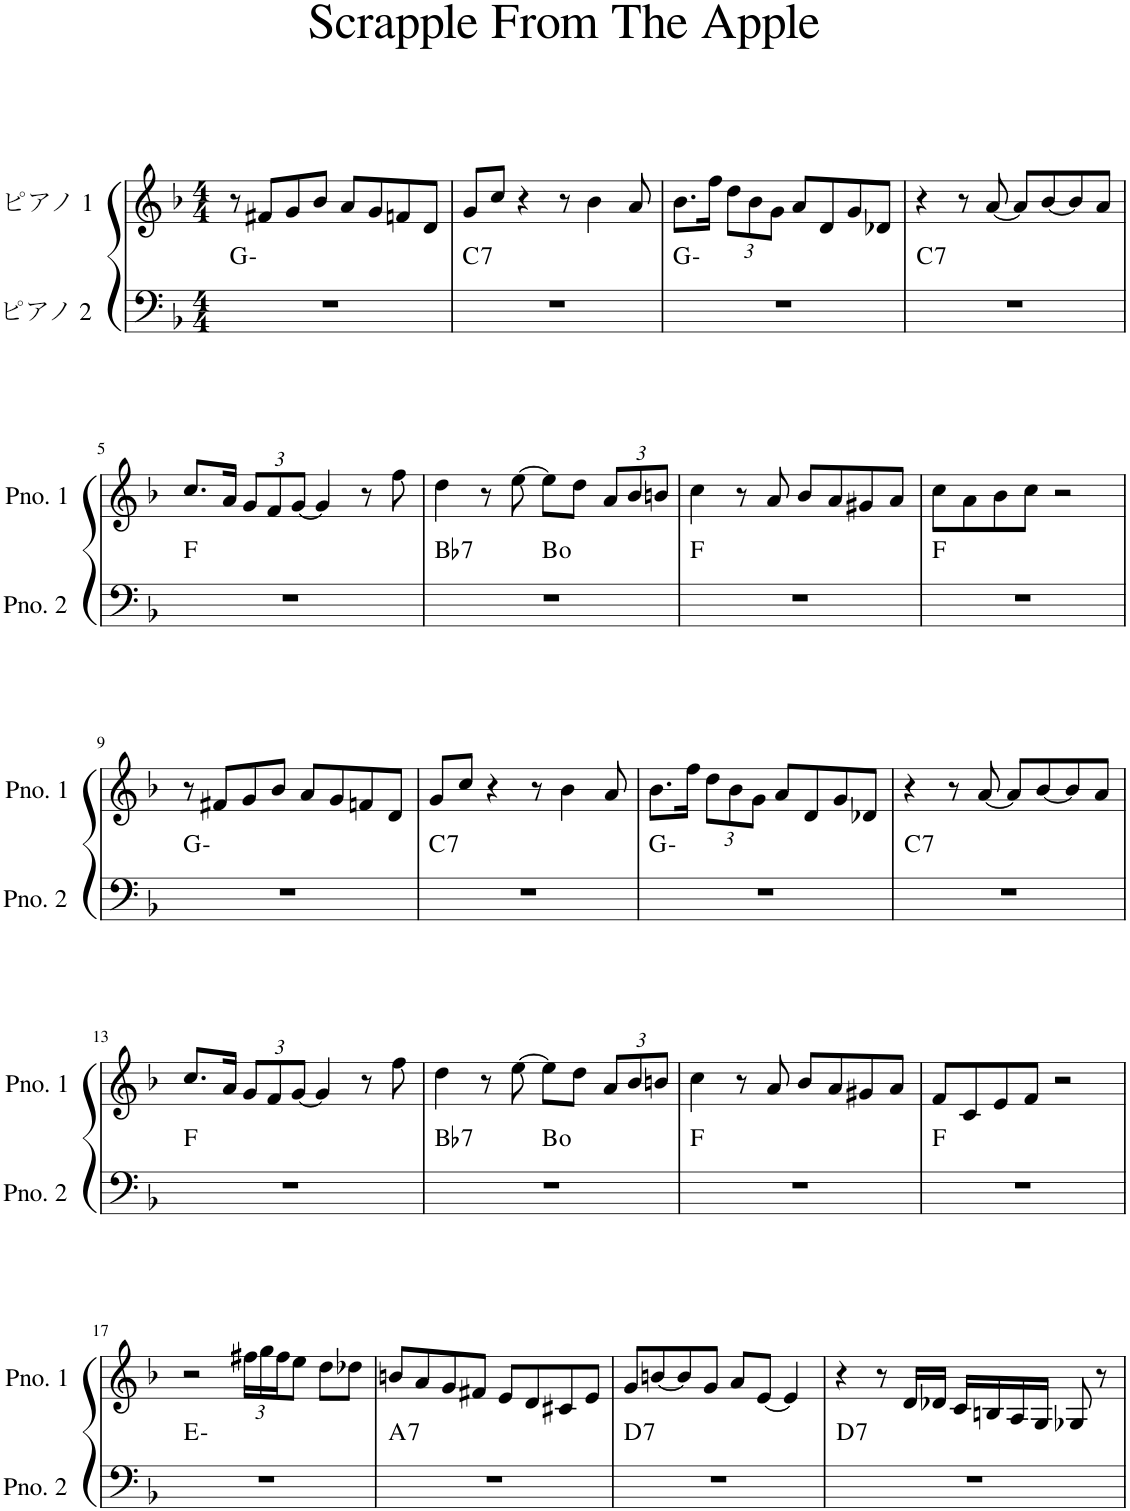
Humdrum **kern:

**kern	**harte	**kern
*part2	*part2	*part1
*staff2	*	*staff1
*I"ピアノ 2	*	*I"ピアノ 1
*clefF4	*	*clefG2
*k[b-]	*	*k[b-]
*M4/4	*	*M4/4
=1	=1	=1
1r	G:min	8r
.	.	8f#X/L
.	.	8g/
.	.	8b-/J
.	.	8a/L
.	.	8g/
.	.	8fn/
.	.	8d/J
=2	=2	=2
!	!LO:H:kt=7	!
1r	C:7	8g/L
.	.	8cc/J
.	.	4r
.	.	8r
.	.	4b-\
.	.	8a/
=3	=3	=3
1r	G:min	8.b-\L
.	.	16ff\Jk
*	*	*Xbrackettup
.	.	12dd\L
.	.	12b-\
.	.	12g\J
.	.	8a/L
.	.	8d/
.	.	8g/
.	.	8d-X/J
=4	=4	=4
!	!LO:H:kt=7	!
1r	C:7	4r
.	.	8r
.	.	[8a/
.	.	8a/L]
.	.	[8b-/
.	.	8b-/]
.	.	8a/J
!!LO:LB:g=z
=5	=5	=5
1r	F:maj	8.cc/L
.	.	16a/Jk
.	.	12g/L
.	.	12f/
.	.	[12g/J
.	.	4g/]
.	.	8r
.	.	8ff\
=6	=6	=6
!	!LO:H:kt=7	!
*^	*	*
1r	2ryy	Bb:7	4dd\
.	.	.	8r
.	.	.	[8ee\
.	2ryy	B:dim	8ee\L]
.	.	.	8dd\J
.	.	.	12a/L
.	.	.	12b-/
.	.	.	12bn/J
*v	*v	*	*
=7	=7	=7
1r	F:maj	4cc\
.	.	8r
.	.	8a/
.	.	8b-/L
.	.	8a/
.	.	8g#X/
.	.	8a/J
=8	=8	=8
1r	F:maj	8cc\L
.	.	8a\
.	.	8b-\
.	.	8cc\J
.	.	2r
!!LO:LB:g=z
=9	=9	=9
1r	G:min	8r
.	.	8f#X/L
.	.	8g/
.	.	8b-/J
.	.	8a/L
.	.	8g/
.	.	8fn/
.	.	8d/J
=10	=10	=10
!	!LO:H:kt=7	!
1r	C:7	8g/L
.	.	8cc/J
.	.	4r
.	.	8r
.	.	4b-\
.	.	8a/
=11	=11	=11
1r	G:min	8.b-\L
.	.	16ff\Jk
.	.	12dd\L
.	.	12b-\
.	.	12g\J
.	.	8a/L
.	.	8d/
.	.	8g/
.	.	8d-X/J
=12	=12	=12
!	!LO:H:kt=7	!
1r	C:7	4r
.	.	8r
.	.	[8a/
.	.	8a/L]
.	.	[8b-/
.	.	8b-/]
.	.	8a/J
!!LO:LB:g=z
=13	=13	=13
1r	F:maj	8.cc/L
.	.	16a/Jk
.	.	12g/L
.	.	12f/
.	.	[12g/J
.	.	4g/]
.	.	8r
.	.	8ff\
=14	=14	=14
!	!LO:H:kt=7	!
*^	*	*
1r	2ryy	Bb:7	4dd\
.	.	.	8r
.	.	.	[8ee\
.	2ryy	B:dim	8ee\L]
.	.	.	8dd\J
.	.	.	12a/L
.	.	.	12b-/
.	.	.	12bn/J
*v	*v	*	*
=15	=15	=15
1r	F:maj	4cc\
.	.	8r
.	.	8a/
.	.	8b-/L
.	.	8a/
.	.	8g#X/
.	.	8a/J
=16	=16	=16
1r	F:maj	8f/L
.	.	8c/
.	.	8e/
.	.	8f/J
.	.	2r
!!LO:LB:g=z
=17	=17	=17
1r	E:min	2r
.	.	24ff#X\LL
.	.	24gg\
.	.	24ff#\J
.	.	8ee\J
.	.	8dd\L
.	.	8dd-X\J
=18	=18	=18
!	!LO:H:kt=7	!
1r	A:7	8bn/L
.	.	8a/
.	.	8g/
.	.	8f#X/J
.	.	8e/L
.	.	8d/
.	.	8c#X/
.	.	8e/J
=19	=19	=19
!	!LO:H:kt=7	!
1r	D:7	8g/L
.	.	[8bn/
.	.	8b/]
.	.	8g/J
.	.	8a/L
.	.	[8e/J
.	.	4e/]
=20	=20	=20
!	!LO:H:kt=7	!
1r	D:7	4r
.	.	8r
.	.	16d/LL
.	.	16d-X/JJ
.	.	16c/LL
.	.	16Bn/
.	.	16A/
.	.	16G/JJ
.	.	8G-X/
.	.	8r
=	=	=
*-	*-	*-
